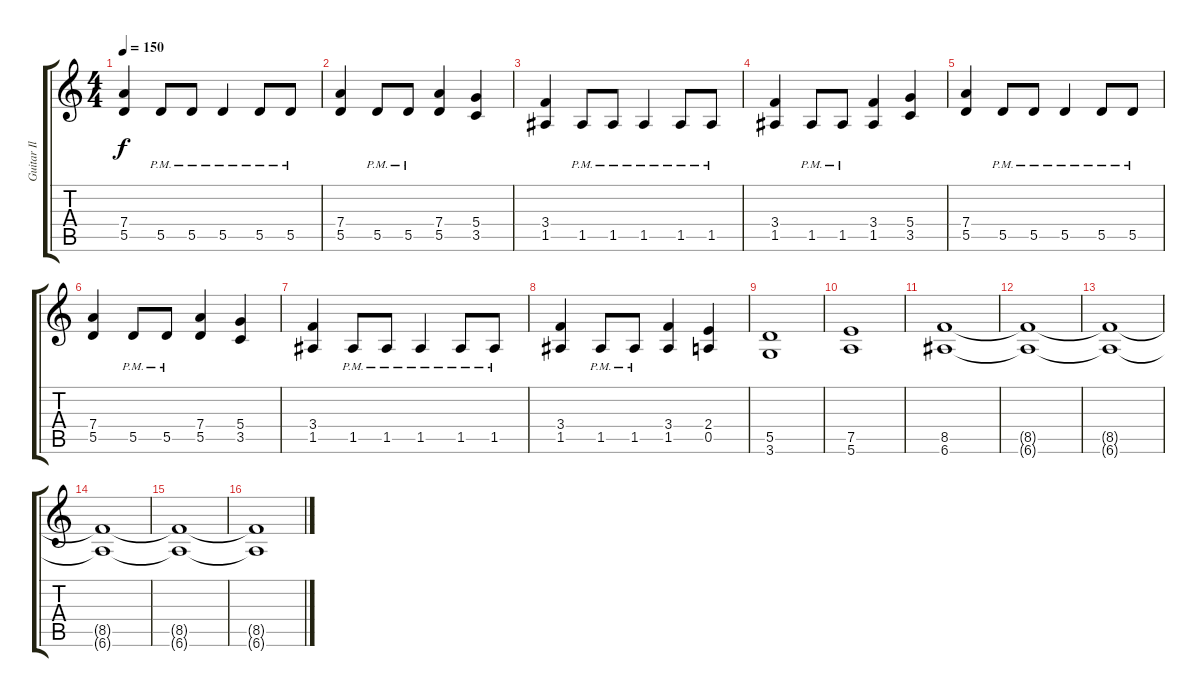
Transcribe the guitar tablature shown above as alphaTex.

\track ("Guitar Il" "Guitar Il") {instrument distortionguitar}
\staff {score tabs}
\tuning (E4 B3 G3 D3 A2 E2) {hide}
\ts (4 4)
\tempo 150
\clef g2
\ks c
(7.4 5.5).4{dy f} 5.5{pm}.8 5.5{pm}.8 5.5{pm}.4 5.5{pm}.8 5.5{pm}.8 |
(7.4 5.5).4 5.5{pm}.8 5.5{pm}.8 (7.4 5.5).4 (5.4 3.5).4 |
(3.4 1.5).4 1.5{pm}.8 1.5{pm}.8 1.5{pm}.4 1.5{pm}.8 1.5{pm}.8 |
(3.4 1.5).4 1.5{pm}.8 1.5{pm}.8 (3.4 1.5).4 (5.4 3.5).4 |
(7.4 5.5).4 5.5{pm}.8 5.5{pm}.8 5.5{pm}.4 5.5{pm}.8 5.5{pm}.8 |
(7.4 5.5).4 5.5{pm}.8 5.5{pm}.8 (7.4 5.5).4 (5.4 3.5).4 |
(3.4 1.5).4 1.5{pm}.8 1.5{pm}.8 1.5{pm}.4 1.5{pm}.8 1.5{pm}.8 |
(3.4 1.5).4 1.5{pm}.8 1.5{pm}.8 (3.4 1.5).4 (2.4 0.5).4 |
(5.5 3.6).1 |
(7.5 5.6).1 |
(8.5 6.6).1 |
(8.5{t} 6.6{t}).1 |
(8.5{t} 6.6{t}).1{volume 10} |
(8.5{t} 6.6{t}).1{volume 8} |
(8.5{t} 6.6{t}).1{volume 5} |
(8.5{t} 6.6{t}).1{volume 1}
